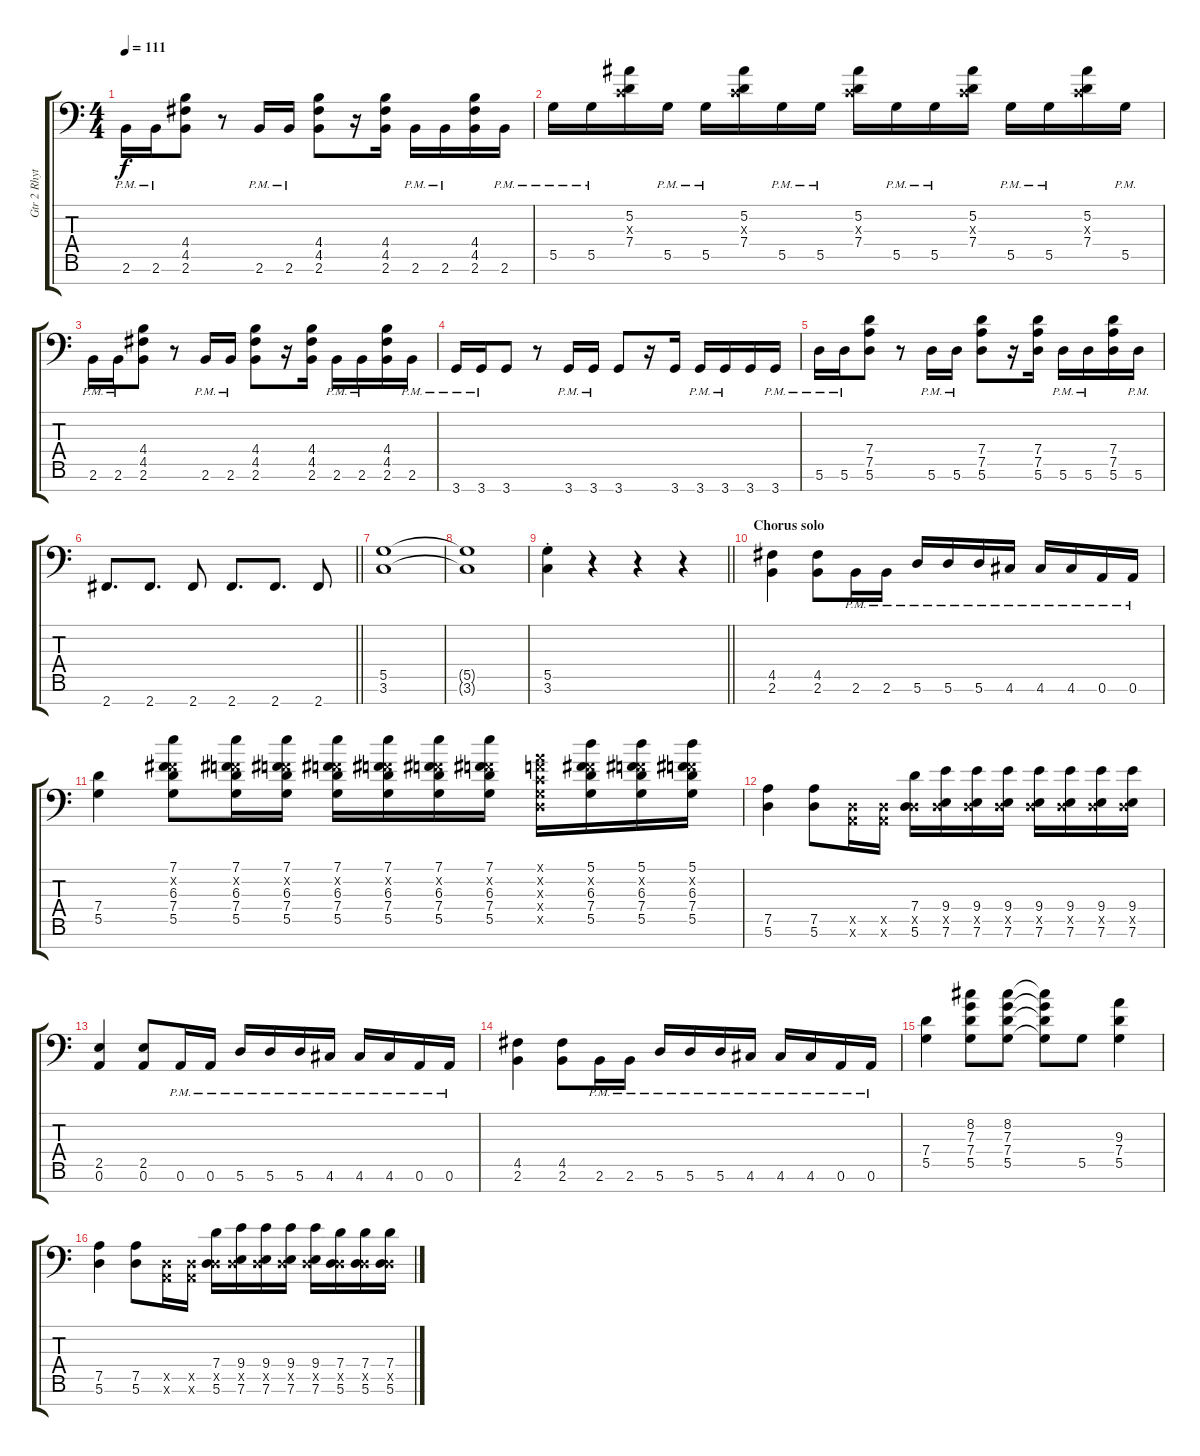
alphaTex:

\track ("Gtr 2 Rhythm" "Gtr 2 Rhyt") {instrument distortionguitar}
\staff {score tabs}
\tuning (A3 F3 C3 G2 D2 A1 E1) {hide}
\ts (4 4)
\tempo 111
\clef f4
\ks c
2.6{pm}.16{dy f} 2.6{pm}.16 (4.4 4.5 2.6).8 r.8 2.6{pm}.16 2.6{pm}.16 (4.4 4.5 2.6).8 r.16 (4.4 4.5 2.6).16 2.6{pm}.16 2.6{pm}.16 (4.4 4.5 2.6).16 2.6{pm}.16 |
5.5{pm}.16 5.5{pm}.16 (5.2 0.3{x} 7.4).16 5.5{pm}.16 5.5{pm}.16 (5.2 0.3{x} 7.4).16 5.5{pm}.16 5.5{pm}.16 (5.2 0.3{x} 7.4).16 5.5{pm}.16 5.5{pm}.16 (5.2 0.3{x} 7.4).16 5.5{pm}.16 5.5{pm}.16 (5.2 0.3{x} 7.4).16 5.5{pm}.16 |
2.6{pm}.16 2.6{pm}.16 (4.4 4.5 2.6).8 r.8 2.6{pm}.16 2.6{pm}.16 (4.4 4.5 2.6).8 r.16 (4.4 4.5 2.6).16 2.6{pm}.16 2.6{pm}.16 (4.4 4.5 2.6).16 2.6{pm}.16 |
3.7{pm}.16 3.7{pm}.16 3.7.8 r.8 3.7{pm}.16 3.7{pm}.16 3.7.8 r.16 3.7.16 3.7{pm}.16 3.7{pm}.16 3.7.16 3.7{pm}.16 |
5.6{pm}.16 5.6{pm}.16 (7.4 7.5 5.6).8 r.8 5.6{pm}.16 5.6{pm}.16 (7.4 7.5 5.6).8 r.16 (7.4 7.5 5.6).16 5.6{pm}.16 5.6{pm}.16 (7.4 7.5 5.6).16 5.6{pm}.16 |
\barLineRight lightlight
2.7.8{d} 2.7.8{d} 2.7.8 2.7.8{d} 2.7.8{d} 2.7.8 |
(5.5 3.6).1 |
(5.5{t} 3.6{t}).1 |
\barLineRight lightlight
(5.5{st} 3.6{st}).4 r.4 r.4 r.4 |
\section ("" "Chorus solo")
(4.5 2.6).4 (4.5 2.6).8 2.6{pm}.16 2.6{pm}.16 5.6{pm}.16 5.6{pm}.16 5.6{pm}.16 4.6{pm}.16 4.6{pm}.16 4.6{pm}.16 0.6{pm}.16 0.6{pm}.16 |
(7.4 5.5).4 (7.1 0.2{x} 6.3 7.4 5.5).8 (7.1 0.2{x} 6.3 7.4 5.5).16 (7.1 0.2{x} 6.3 7.4 5.5).16 (7.1 0.2{x} 6.3 7.4 5.5).16 (7.1 0.2{x} 6.3 7.4 5.5).16 (7.1 0.2{x} 6.3 7.4 5.5).16 (7.1 0.2{x} 6.3 7.4 5.5).16 (0.1{x} 0.2{x} 0.3{x} 0.4{x} 0.5{x}).16 (5.1 0.2{x} 6.3 7.4 5.5).16 (5.1 0.2{x} 6.3 7.4 5.5).16 (5.1 0.2{x} 6.3 7.4 5.5).16 |
(7.5 5.6).4 (7.5 5.6).8 (0.5{x} 0.6{x}).16 (0.5{x} 0.6{x}).16 (7.4 0.5{x} 5.6).16 (9.4 0.5{x} 7.6).16 (9.4 0.5{x} 7.6).16 (9.4 0.5{x} 7.6).16 (9.4 0.5{x} 7.6).16 (9.4 0.5{x} 7.6).16 (9.4 0.5{x} 7.6).16 (9.4 0.5{x} 7.6).16 |
(2.5 0.6).4 (2.5 0.6).8 0.6{pm}.16 0.6{pm}.16 5.6{pm}.16 5.6{pm}.16 5.6{pm}.16 4.6{pm}.16 4.6{pm}.16 4.6{pm}.16 0.6{pm}.16 0.6{pm}.16 |
(4.5 2.6).4 (4.5 2.6).8 2.6{pm}.16 2.6{pm}.16 5.6{pm}.16 5.6{pm}.16 5.6{pm}.16 4.6{pm}.16 4.6{pm}.16 4.6{pm}.16 0.6{pm}.16 0.6{pm}.16 |
(7.4 5.5).4 (8.2 7.3 7.4 5.5).8 (8.2 7.3 7.4 5.5).8 (8.2{t} 7.3{t} 7.4{t} 5.5{t}).8 5.5.8 (9.3 7.4 5.5).4 |
(7.5 5.6).4 (7.5 5.6).8 (0.5{x} 0.6{x}).16 (0.5{x} 0.6{x}).16 (7.4 0.5{x} 5.6).16 (9.4 0.5{x} 7.6).16 (9.4 0.5{x} 7.6).16 (9.4 0.5{x} 7.6).16 (9.4 0.5{x} 7.6).16 (7.4 0.5{x} 5.6).16 (7.4 0.5{x} 5.6).16 (7.4 0.5{x} 5.6).16
